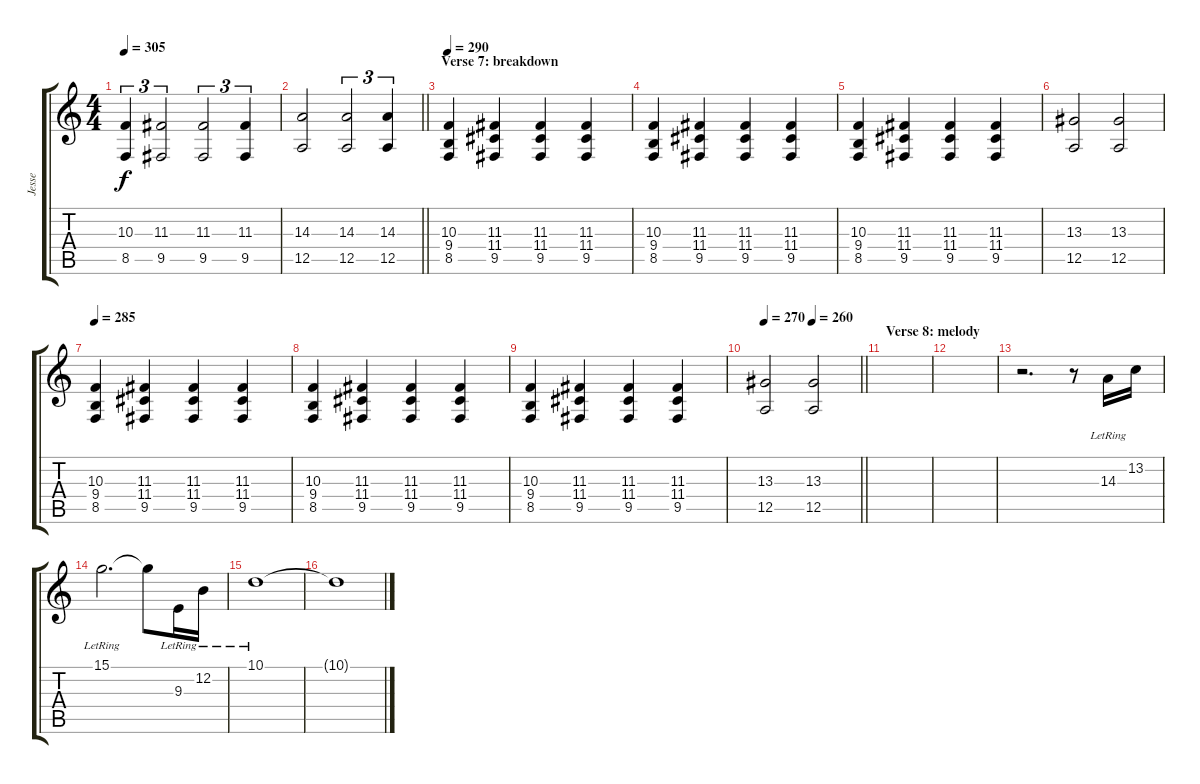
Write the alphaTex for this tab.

\track ("Jesse" "Jesse") {instrument rockorgan}
\staff {score tabs}
\tuning (E4 B3 G3 D3 A2 E2) {hide}
\ts (4 4)
\tempo 305
\clef g2
\ks c
(10.3 8.5).4{tu (3 2) dy f} (11.3 9.5).2{tu (3 2)} (11.3 9.5).2{tu (3 2)} (11.3 9.5).4{tu (3 2)} |
\barLineRight lightlight
(14.3 12.5).2 (14.3 12.5).2{tu (3 2)} (14.3 12.5).4{tu (3 2)} |
\section ("" "Verse 7: breakdown")
\tempo 290
(10.3 9.4 8.5).4 (11.3 11.4 9.5).4 (11.3 11.4 9.5).4 (11.3 11.4 9.5).4 |
(10.3 9.4 8.5).4 (11.3 11.4 9.5).4 (11.3 11.4 9.5).4 (11.3 11.4 9.5).4 |
(10.3 9.4 8.5).4 (11.3 11.4 9.5).4 (11.3 11.4 9.5).4 (11.3 11.4 9.5).4 |
(13.3 12.5).2 (13.3 12.5).2 |
\tempo 285
(10.3 9.4 8.5).4 (11.3 11.4 9.5).4 (11.3 11.4 9.5).4 (11.3 11.4 9.5).4 |
(10.3 9.4 8.5).4 (11.3 11.4 9.5).4 (11.3 11.4 9.5).4 (11.3 11.4 9.5).4 |
(10.3 9.4 8.5).4 (11.3 11.4 9.5).4 (11.3 11.4 9.5).4 (11.3 11.4 9.5).4 |
\tempo 270
\tempo (260 0.5)
\barLineRight lightlight
(13.3 12.5).2 (13.3 12.5).2 |
\section ("" "Verse 8: melody")
|
|
r.2{d} r.8 14.3{lr}.16 13.2{lr}.16 |
15.1{lr}.2{d} 15.1{t}.8 9.3{lr}.16 12.2{lr}.16 |
10.1{lr}.1 |
10.1{t}.1
